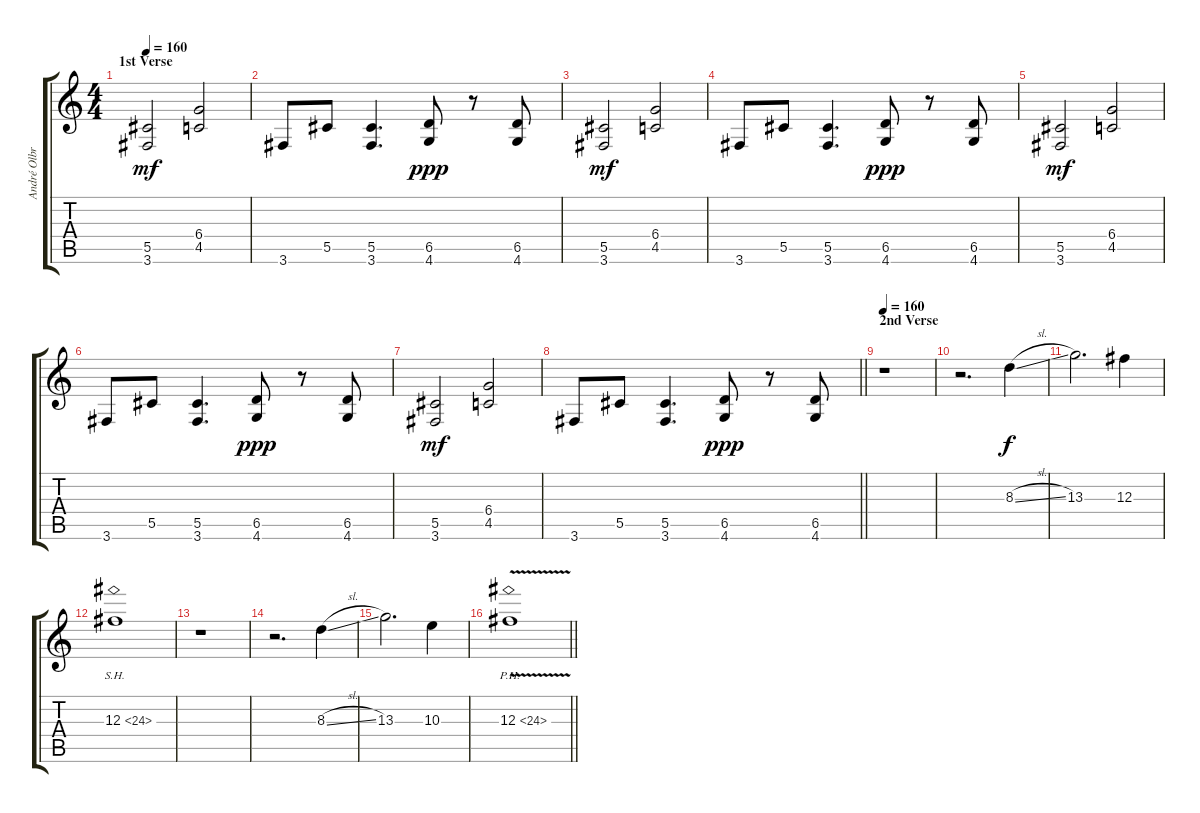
\track ("André Olbrich" "André Olbr") {instrument distortionguitar}
\staff {score tabs}
\tuning (Eb4 Bb3 Gb3 Db3 Ab2 Eb2) {hide}
\ts (4 4)
\section ("" "1st Verse")
\tempo 160
\clef g2
\ks c
(5.5 3.6).2{dy mf} (6.4 4.5).2 |
3.6.8 5.5.8 (5.5 3.6).4{d} (6.5 4.6).8{dy ppp} r.8 (6.5 4.6).8 |
(5.5 3.6).2{dy mf} (6.4 4.5).2 |
3.6.8 5.5.8 (5.5 3.6).4{d} (6.5 4.6).8{dy ppp} r.8 (6.5 4.6).8 |
(5.5 3.6).2{dy mf} (6.4 4.5).2 |
3.6.8 5.5.8 (5.5 3.6).4{d} (6.5 4.6).8{dy ppp} r.8 (6.5 4.6).8 |
(5.5 3.6).2{dy mf} (6.4 4.5).2 |
\barLineRight lightlight
3.6.8 5.5.8 (5.5 3.6).4{d} (6.5 4.6).8{dy ppp} r.8 (6.5 4.6).8 |
\section ("" "2nd Verse")
\tempo 160
r.1{volume 15} |
r.2{d} 8.3{sl}.4{dy f} |
13.3.2{d} 12.3.4 |
12.3{sh 12}.1 |
r.1 |
r.2{d} 8.3{sl}.4 |
13.3.2{d} 10.3.4 |
\barLineRight lightlight
12.3{ph 12 v}.1
